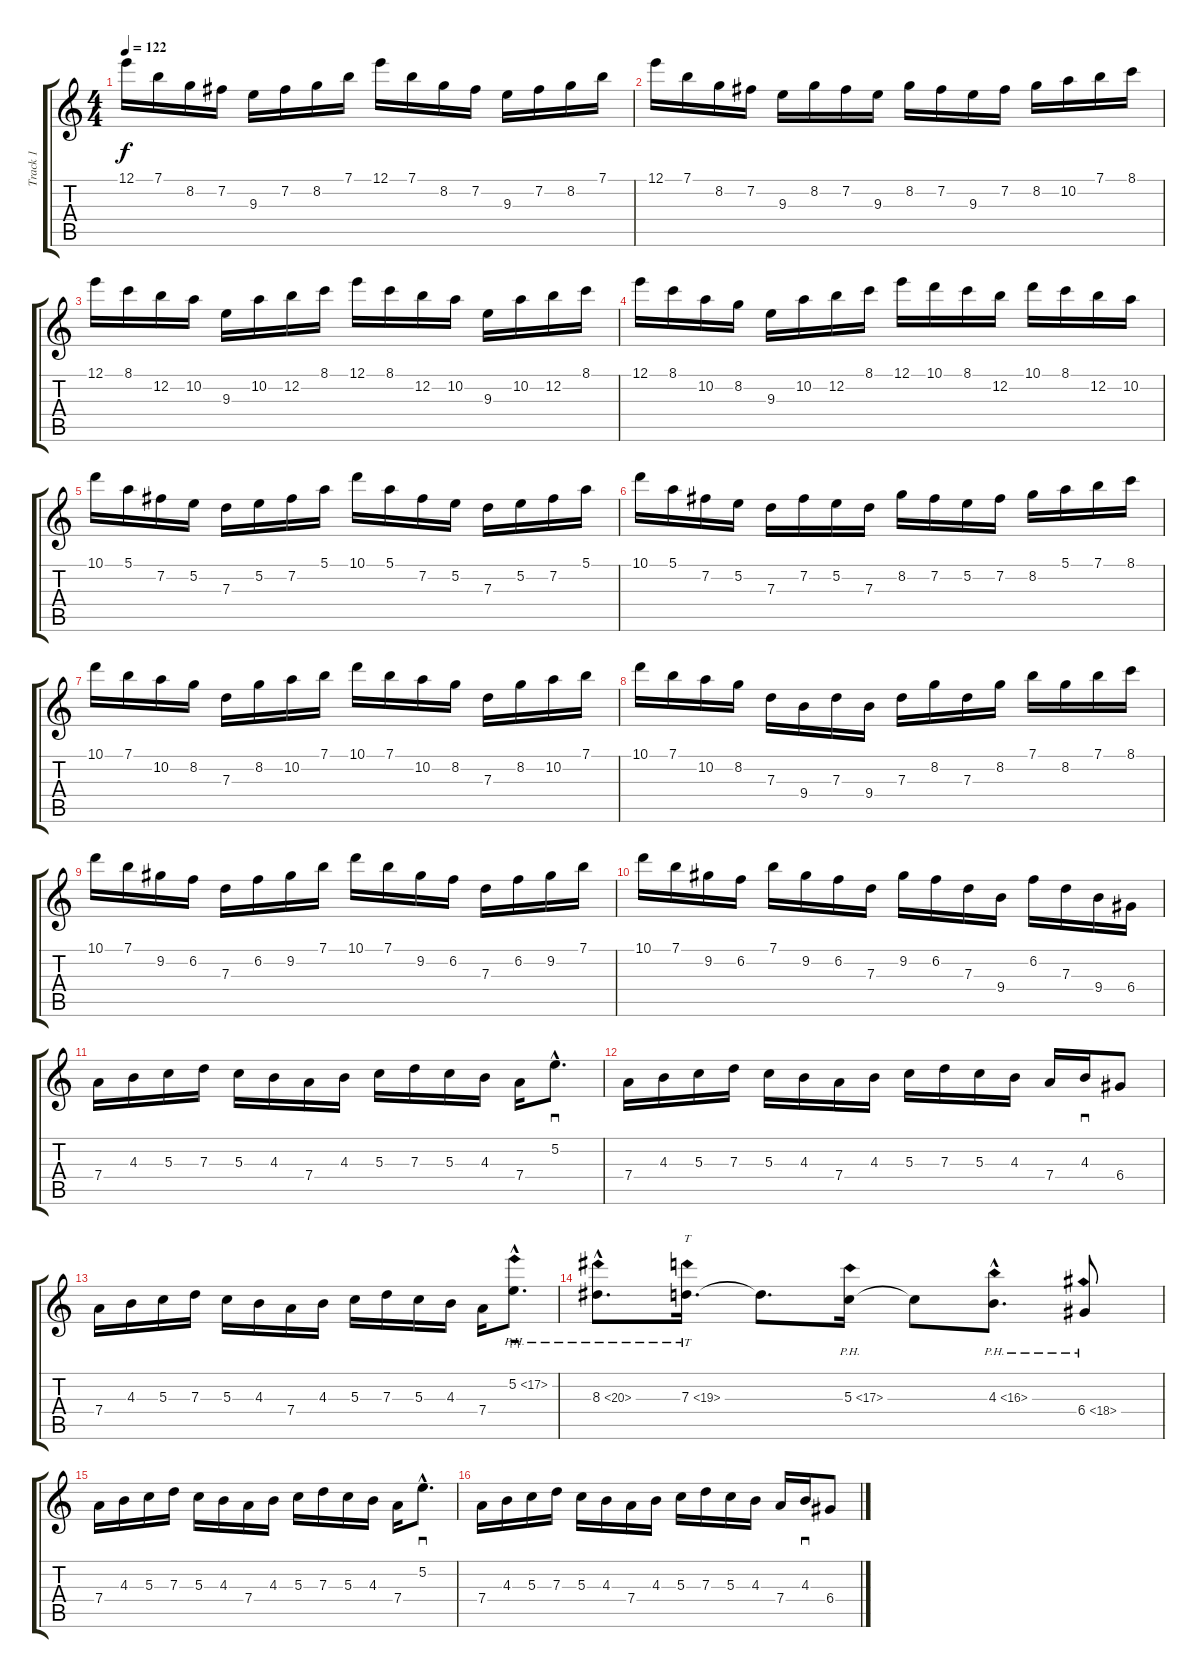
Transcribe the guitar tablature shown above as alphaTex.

\track ("Track 1" "Track 1") {instrument overdrivenguitar}
\staff {score tabs}
\tuning (E4 B3 G3 D3 A2 E2) {hide}
\ts (4 4)
\tempo 122
\clef g2
\ks c
12.1.16{dy f instrument overdrivenguitar} 7.1.16 8.2.16 7.2.16 9.3.16 7.2.16 8.2.16 7.1.16 12.1.16 7.1.16 8.2.16 7.2.16 9.3.16 7.2.16 8.2.16 7.1.16 |
12.1.16 7.1.16 8.2.16 7.2.16 9.3.16 8.2.16 7.2.16 9.3.16 8.2.16 7.2.16 9.3.16 7.2.16 8.2.16 10.2.16 7.1.16 8.1.16 |
12.1.16 8.1.16 12.2.16 10.2.16 9.3.16 10.2.16 12.2.16 8.1.16 12.1.16 8.1.16 12.2.16 10.2.16 9.3.16 10.2.16 12.2.16 8.1.16 |
12.1.16 8.1.16 10.2.16 8.2.16 9.3.16 10.2.16 12.2.16 8.1.16 12.1.16 10.1.16 8.1.16 12.2.16 10.1.16 8.1.16 12.2.16 10.2.16 |
10.1.16 5.1.16 7.2.16 5.2.16 7.3.16 5.2.16 7.2.16 5.1.16 10.1.16 5.1.16 7.2.16 5.2.16 7.3.16 5.2.16 7.2.16 5.1.16 |
10.1.16 5.1.16 7.2.16 5.2.16 7.3.16 7.2.16 5.2.16 7.3.16 8.2.16 7.2.16 5.2.16 7.2.16 8.2.16 5.1.16 7.1.16 8.1.16 |
10.1.16 7.1.16 10.2.16 8.2.16 7.3.16 8.2.16 10.2.16 7.1.16 10.1.16 7.1.16 10.2.16 8.2.16 7.3.16 8.2.16 10.2.16 7.1.16 |
10.1.16 7.1.16 10.2.16 8.2.16 7.3.16 9.4.16 7.3.16 9.4.16 7.3.16 8.2.16 7.3.16 8.2.16 7.1.16 8.2.16 7.1.16 8.1.16 |
10.1.16 7.1.16 9.2.16 6.2.16 7.3.16 6.2.16 9.2.16 7.1.16 10.1.16 7.1.16 9.2.16 6.2.16 7.3.16 6.2.16 9.2.16 7.1.16 |
10.1.16 7.1.16 9.2.16 6.2.16 7.1.16 9.2.16 6.2.16 7.3.16 9.2.16 6.2.16 7.3.16 9.4.16 6.2.16 7.3.16 9.4.16 6.4.16 |
7.4.16 4.3.16 5.3.16 7.3.16 5.3.16 4.3.16 7.4.16 4.3.16 5.3.16 7.3.16 5.3.16 4.3.16 7.4.16 5.2{hac}.8{d sd} |
7.4.16 4.3.16 5.3.16 7.3.16 5.3.16 4.3.16 7.4.16 4.3.16 5.3.16 7.3.16 5.3.16 4.3.16 7.4.16 4.3.16{sd} 6.4.8 |
7.4.16 4.3.16 5.3.16 7.3.16 5.3.16 4.3.16 7.4.16 4.3.16 5.3.16 7.3.16 5.3.16 4.3.16 7.4.16 5.2{ph 12 hac}.8{d sd} |
8.3{ph 12 hac}.8{d} 7.3{ph 12}.16{tt d} 7.3{t}.8{d} 5.3{ph 12}.16 5.3{t}.8 4.3{ph 12 hac}.8{d} 6.4{ph 12}.8 |
7.4.16 4.3.16 5.3.16 7.3.16 5.3.16 4.3.16 7.4.16 4.3.16 5.3.16 7.3.16 5.3.16 4.3.16 7.4.16 5.2{hac}.8{d sd} |
7.4.16 4.3.16 5.3.16 7.3.16 5.3.16 4.3.16 7.4.16 4.3.16 5.3.16 7.3.16 5.3.16 4.3.16 7.4.16 4.3.16{sd} 6.4.8
